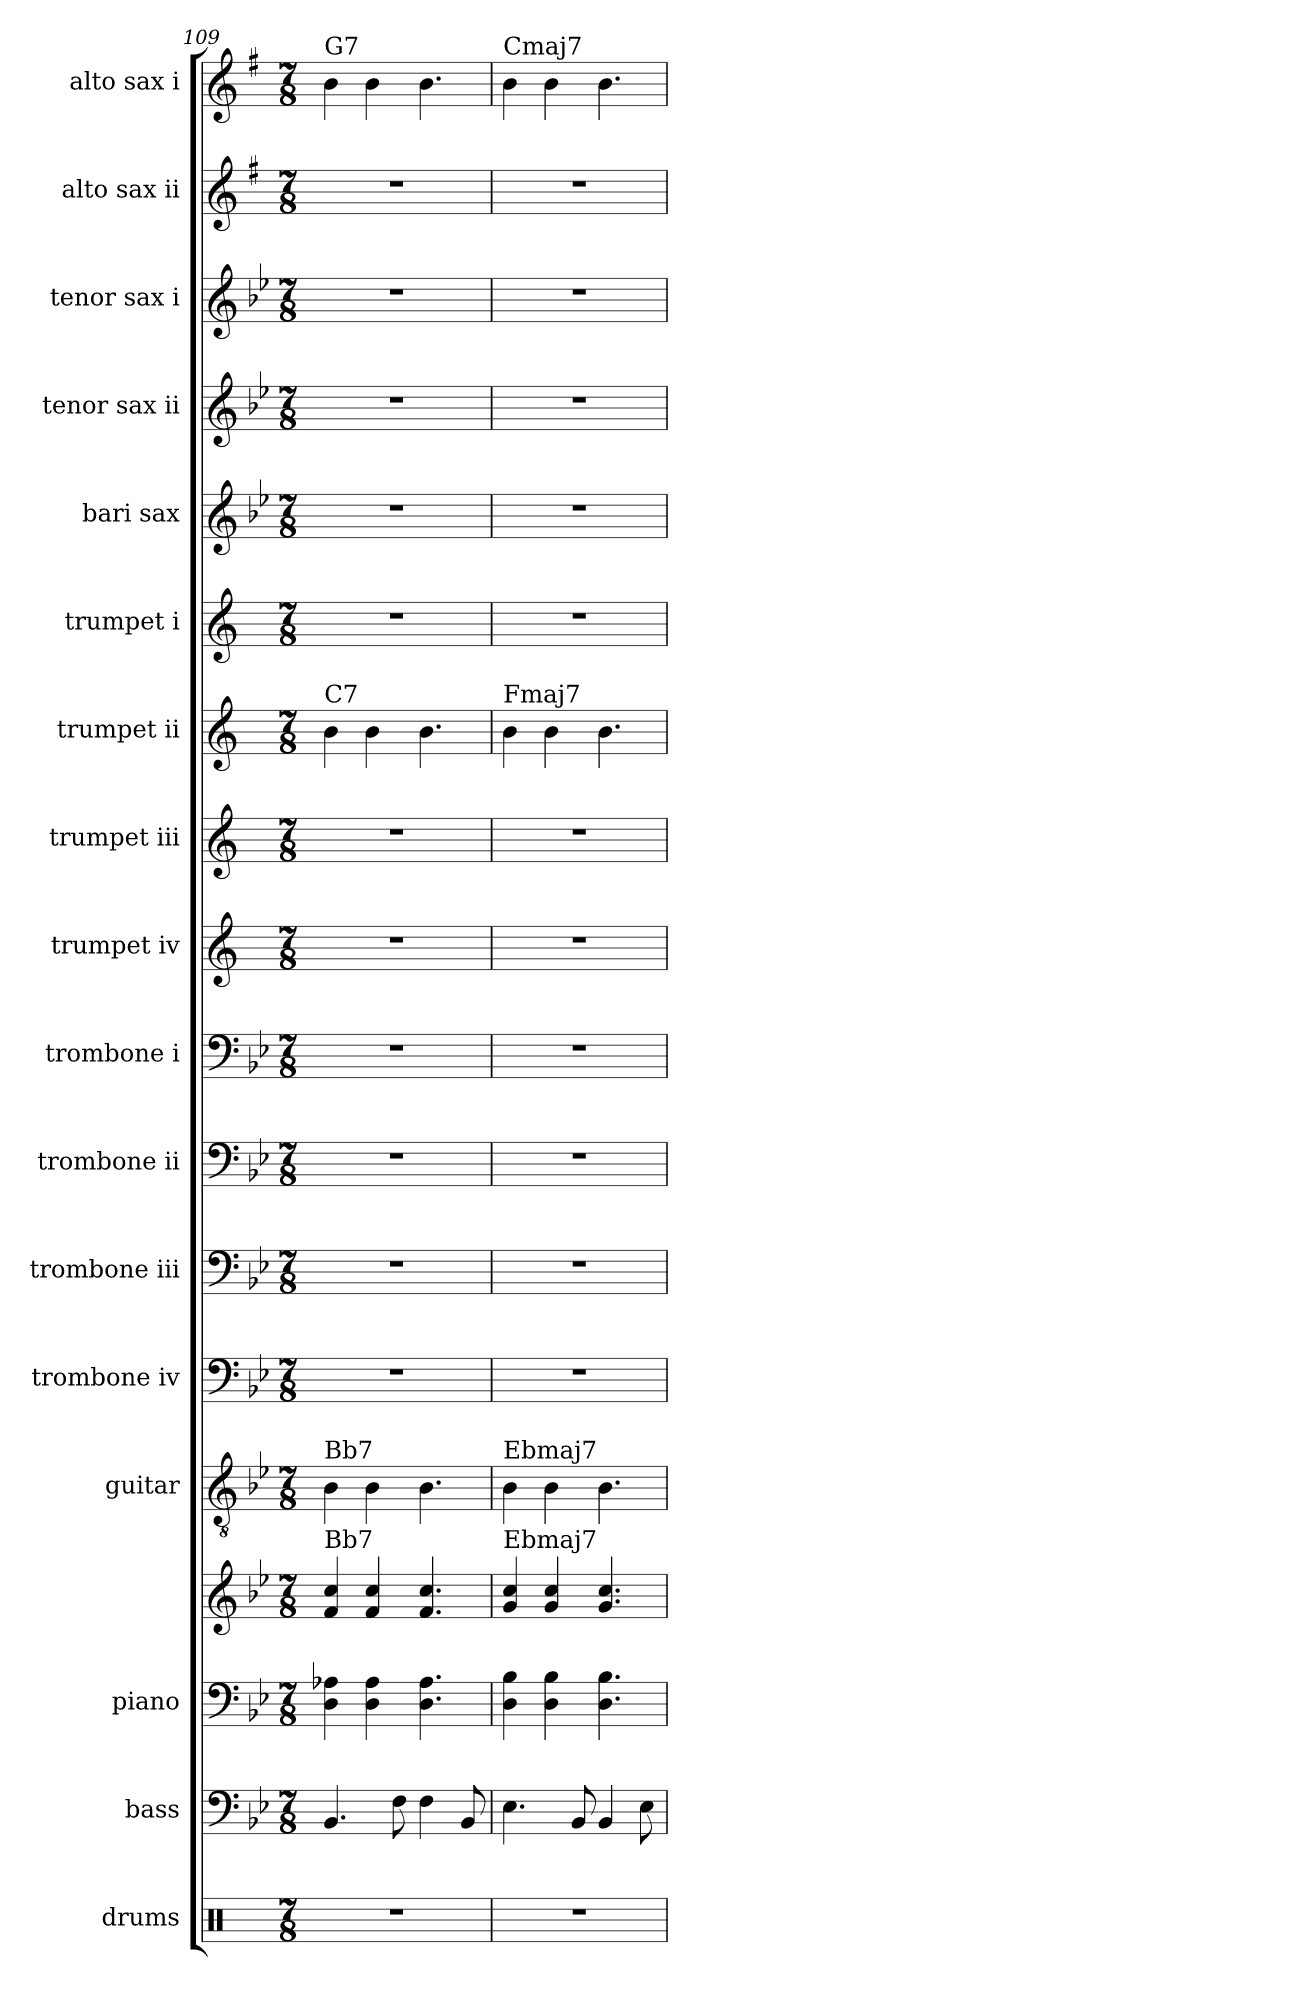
**kern	**kern	**kern	**kern	**kern	**kern	**kern	**kern	**kern	**kern	**kern	**kern	**kern	**kern	**kern	**kern	**kern	**kern
*part17	*part16	*part15	*part15	*part14	*part13	*part12	*part11	*part10	*part9	*part8	*part7	*part6	*part5	*part4	*part3	*part2	*part1
*staff18	*staff17	*staff16	*staff15	*staff14	*staff13	*staff12	*staff11	*staff10	*staff9	*staff8	*staff7	*staff6	*staff5	*staff4	*staff3	*staff2	*staff1
*I"drums	*I"bass	*I"piano	*	*I"guitar	*I"trombone iv	*I"trombone iii	*I"trombone ii	*I"trombone i	*I"trumpet iv	*I"trumpet iii	*I"trumpet ii	*I"trumpet i	*I"bari sax	*I"tenor sax ii	*I"tenor sax i	*I"alto sax ii	*I"alto sax i
*I'drs.	*I'bass	*I'pno.	*	*I'gtr.	*I'tbn. iv	*I'tbn. iii	*I'tbn. ii	*I'tbn. i	*I'tpt. iv	*I'tpt. iii	*I'tpt. ii	*I'tpt. i	*I'bari	*I'tenor ii	*I'tenor i	*I'alto ii	*I'alto i
*clefX	*clefF4	*clefF4	*clefG2	*clefGv2	*clefF4	*clefF4	*clefF4	*clefF4	*clefG2	*clefG2	*clefG2	*clefG2	*clefG2	*clefG2	*clefG2	*clefG2	*clefG2
*	*ITrd7c12	*	*	*	*	*	*	*	*ITrd1c2	*ITrd1c2	*ITrd1c2	*ITrd1c2	*ITrd12c21	*ITrd8c14	*ITrd8c14	*ITrd5c9	*ITrd5c9
*k[]	*k[b-e-]	*k[b-e-]	*k[b-e-]	*k[b-e-]	*k[b-e-]	*k[b-e-]	*k[b-e-]	*k[b-e-]	*k[b-e-]	*k[b-e-]	*k[b-e-]	*k[b-e-]	*k[b-e-]	*k[b-e-]	*k[b-e-]	*k[b-e-]	*k[b-e-]
*M7/8	*M7/8	*M7/8	*M7/8	*M7/8	*M7/8	*M7/8	*M7/8	*M7/8	*M7/8	*M7/8	*M7/8	*M7/8	*M7/8	*M7/8	*M7/8	*M7/8	*M7/8
=109	=109	=109	=109	=109	=109	=109	=109	=109	=109	=109	=109	=109	=109	=109	=109	=109	=109
!	!	!	!	!	!	!	!	!	!	!	!	!	!	!	!	!	!LO:TX:a:t=G7
!	!	!	!	!	!	!	!	!	!	!	!LO:TX:a:t=C7	!	!	!	!	!	!
!	!	!	!	!LO:TX:a:t=Bb7	!	!	!	!	!	!	!	!	!	!	!	!	!
!	!	!	!LO:TX:a:t=Bb7	!	!	!	!	!	!	!	!	!	!	!	!	!	!
2..r	4.BBB-/	4D\ 4A-X\	4f/ 4cc/	4B-\	2..r	2..r	2..r	2..r	2..r	2..r	4a	2..r	2..r	2..r	2..r	2..r	4d
.	.	4D\ 4A-\	4f/ 4cc/	4B-\	.	.	.	.	.	.	4a	.	.	.	.	.	4d
.	8FF\	.	.	.	.	.	.	.	.	.	.	.	.	.	.	.	.
.	4FF\	4.D\ 4.A-\	4.f/ 4.cc/	4.B-\	.	.	.	.	.	.	4.a	.	.	.	.	.	4.d
.	8BBB-/	.	.	.	.	.	.	.	.	.	.	.	.	.	.	.	.
=110	=110	=110	=110	=110	=110	=110	=110	=110	=110	=110	=110	=110	=110	=110	=110	=110	=110
!	!	!	!	!	!	!	!	!	!	!	!	!	!	!	!	!	!LO:TX:a:t=Cmaj7
!	!	!	!	!	!	!	!	!	!	!	!LO:TX:a:t=Fmaj7	!	!	!	!	!	!
!	!	!	!	!LO:TX:a:t=Ebmaj7	!	!	!	!	!	!	!	!	!	!	!	!	!
!	!	!	!LO:TX:a:t=Ebmaj7	!	!	!	!	!	!	!	!	!	!	!	!	!	!
2..r	4.EE-\	4D\ 4B-\	4g/ 4cc/	4B-\	2..r	2..r	2..r	2..r	2..r	2..r	4a	2..r	2..r	2..r	2..r	2..r	4d
.	.	4D\ 4B-\	4g/ 4cc/	4B-\	.	.	.	.	.	.	4a	.	.	.	.	.	4d
.	8BBB-/	.	.	.	.	.	.	.	.	.	.	.	.	.	.	.	.
.	4BBB-/	4.D\ 4.B-\	4.g/ 4.cc/	4.B-\	.	.	.	.	.	.	4.a	.	.	.	.	.	4.d
.	8EE-\	.	.	.	.	.	.	.	.	.	.	.	.	.	.	.	.
=	=	=	=	=	=	=	=	=	=	=	=	=	=	=	=	=	=
*-	*-	*-	*-	*-	*-	*-	*-	*-	*-	*-	*-	*-	*-	*-	*-	*-	*-
